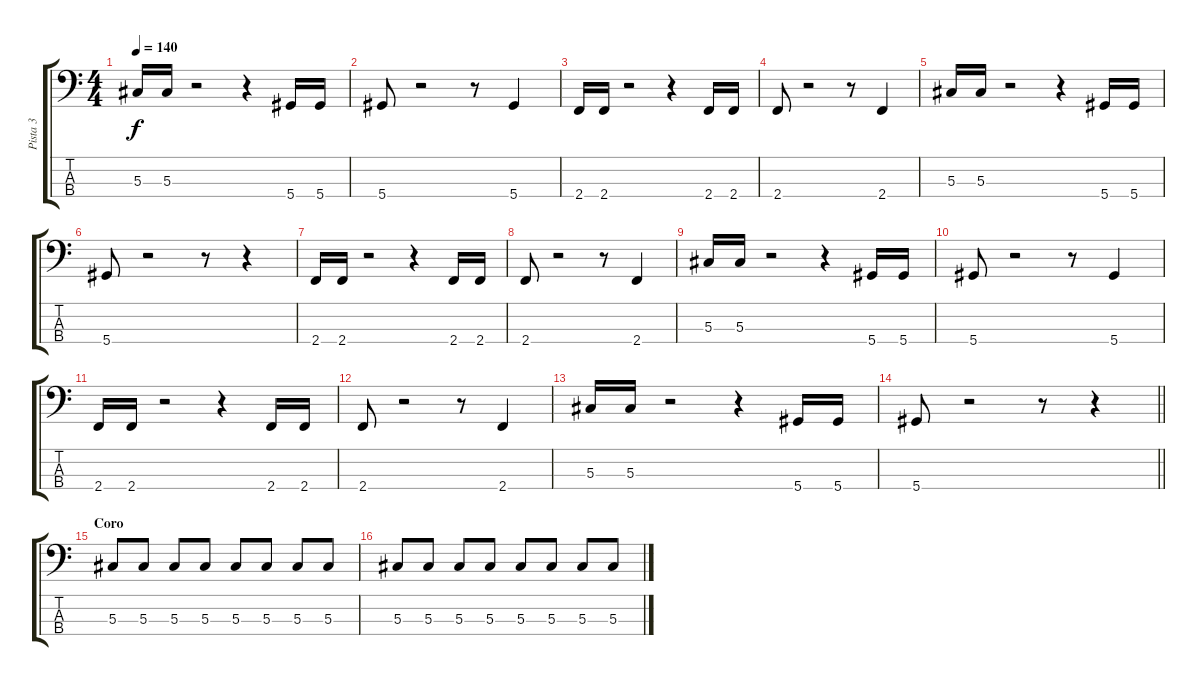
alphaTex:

\track ("Pista 3" "Pista 3") {instrument electricbassfinger}
\staff {score tabs}
\tuning (Gb2 Db2 Ab1 Eb1) {hide}
\ts (4 4)
\tempo 140
\clef f4
\ks c
5.3.16{dy f} 5.3.16 r.2 r.4 5.4.16 5.4.16 |
5.4.8 r.2 r.8 5.4.4 |
2.4.16 2.4.16 r.2 r.4 2.4.16 2.4.16 |
2.4.8 r.2 r.8 2.4.4 |
5.3.16 5.3.16 r.2 r.4 5.4.16 5.4.16 |
5.4.8 r.2 r.8 r.4 |
2.4.16 2.4.16 r.2 r.4 2.4.16 2.4.16 |
2.4.8 r.2 r.8 2.4.4 |
5.3.16 5.3.16 r.2 r.4 5.4.16 5.4.16 |
5.4.8 r.2 r.8 5.4.4 |
2.4.16 2.4.16 r.2 r.4 2.4.16 2.4.16 |
2.4.8 r.2 r.8 2.4.4 |
5.3.16 5.3.16 r.2 r.4 5.4.16 5.4.16 |
\barLineRight lightlight
5.4.8 r.2 r.8 r.4 |
\section ("" "Coro")
5.3.8 5.3.8 5.3.8 5.3.8 5.3.8 5.3.8 5.3.8 5.3.8 |
5.3.8 5.3.8 5.3.8 5.3.8 5.3.8 5.3.8 5.3.8 5.3.8
